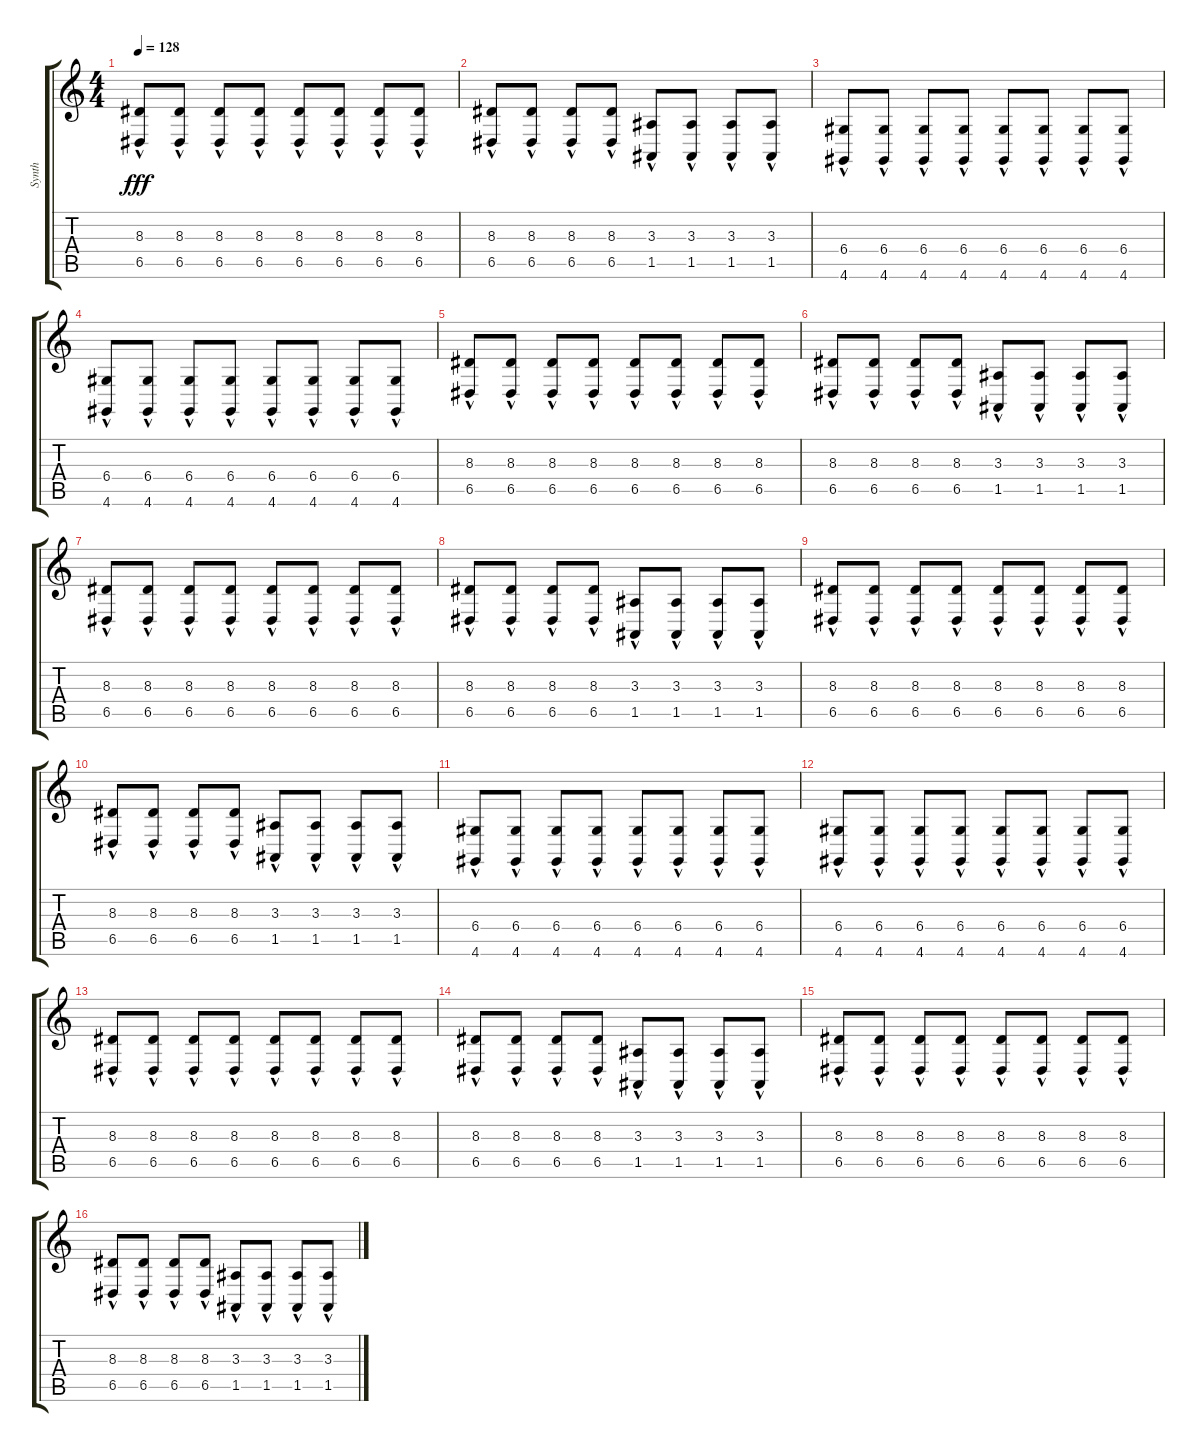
\track ("Synth" "Synth") {instrument pad3polysynth}
\staff {score tabs}
\tuning (E4 B3 G3 D3 A2 E2) {hide}
\ts (4 4)
\tempo 128
\clef g2
\ks c
(8.3 6.5{hac}).8{dy fff} (8.3 6.5{hac}).8 (8.3 6.5{hac}).8 (8.3 6.5{hac}).8 (8.3 6.5{hac}).8 (8.3 6.5{hac}).8 (8.3 6.5{hac}).8 (8.3 6.5{hac}).8 |
(8.3 6.5{hac}).8 (8.3 6.5{hac}).8 (8.3 6.5{hac}).8 (8.3 6.5{hac}).8 (3.3 1.5{hac}).8 (3.3 1.5{hac}).8 (3.3 1.5{hac}).8 (3.3 1.5{hac}).8 |
(6.4 4.6{hac}).8 (6.4 4.6{hac}).8 (6.4 4.6{hac}).8 (6.4 4.6{hac}).8 (6.4 4.6{hac}).8 (6.4 4.6{hac}).8 (6.4 4.6{hac}).8 (6.4 4.6{hac}).8 |
(6.4 4.6{hac}).8 (6.4 4.6{hac}).8 (6.4 4.6{hac}).8 (6.4 4.6{hac}).8 (6.4 4.6{hac}).8 (6.4 4.6{hac}).8 (6.4 4.6{hac}).8 (6.4 4.6{hac}).8 |
(8.3 6.5{hac}).8 (8.3 6.5{hac}).8 (8.3 6.5{hac}).8 (8.3 6.5{hac}).8 (8.3 6.5{hac}).8 (8.3 6.5{hac}).8 (8.3 6.5{hac}).8 (8.3 6.5{hac}).8 |
(8.3 6.5{hac}).8 (8.3 6.5{hac}).8 (8.3 6.5{hac}).8 (8.3 6.5{hac}).8 (3.3 1.5{hac}).8 (3.3 1.5{hac}).8 (3.3 1.5{hac}).8 (3.3 1.5{hac}).8 |
(8.3 6.5{hac}).8 (8.3 6.5{hac}).8 (8.3 6.5{hac}).8 (8.3 6.5{hac}).8 (8.3 6.5{hac}).8 (8.3 6.5{hac}).8 (8.3 6.5{hac}).8 (8.3 6.5{hac}).8 |
(8.3 6.5{hac}).8 (8.3 6.5{hac}).8 (8.3 6.5{hac}).8 (8.3 6.5{hac}).8 (3.3 1.5{hac}).8 (3.3 1.5{hac}).8 (3.3 1.5{hac}).8 (3.3 1.5{hac}).8 |
(8.3 6.5{hac}).8 (8.3 6.5{hac}).8 (8.3 6.5{hac}).8 (8.3 6.5{hac}).8 (8.3 6.5{hac}).8 (8.3 6.5{hac}).8 (8.3 6.5{hac}).8 (8.3 6.5{hac}).8 |
(8.3 6.5{hac}).8 (8.3 6.5{hac}).8 (8.3 6.5{hac}).8 (8.3 6.5{hac}).8 (3.3 1.5{hac}).8 (3.3 1.5{hac}).8 (3.3 1.5{hac}).8 (3.3 1.5{hac}).8 |
(6.4 4.6{hac}).8 (6.4 4.6{hac}).8 (6.4 4.6{hac}).8 (6.4 4.6{hac}).8 (6.4 4.6{hac}).8 (6.4 4.6{hac}).8 (6.4 4.6{hac}).8 (6.4 4.6{hac}).8 |
(6.4 4.6{hac}).8 (6.4 4.6{hac}).8 (6.4 4.6{hac}).8 (6.4 4.6{hac}).8 (6.4 4.6{hac}).8 (6.4 4.6{hac}).8 (6.4 4.6{hac}).8 (6.4 4.6{hac}).8 |
(8.3 6.5{hac}).8 (8.3 6.5{hac}).8 (8.3 6.5{hac}).8 (8.3 6.5{hac}).8 (8.3 6.5{hac}).8 (8.3 6.5{hac}).8 (8.3 6.5{hac}).8 (8.3 6.5{hac}).8 |
(8.3 6.5{hac}).8 (8.3 6.5{hac}).8 (8.3 6.5{hac}).8 (8.3 6.5{hac}).8 (3.3 1.5{hac}).8 (3.3 1.5{hac}).8 (3.3 1.5{hac}).8 (3.3 1.5{hac}).8 |
(8.3 6.5{hac}).8 (8.3 6.5{hac}).8 (8.3 6.5{hac}).8 (8.3 6.5{hac}).8 (8.3 6.5{hac}).8 (8.3 6.5{hac}).8 (8.3 6.5{hac}).8 (8.3 6.5{hac}).8 |
(8.3 6.5{hac}).8 (8.3 6.5{hac}).8 (8.3 6.5{hac}).8 (8.3 6.5{hac}).8 (3.3 1.5{hac}).8 (3.3 1.5{hac}).8 (3.3 1.5{hac}).8 (3.3 1.5{hac}).8
